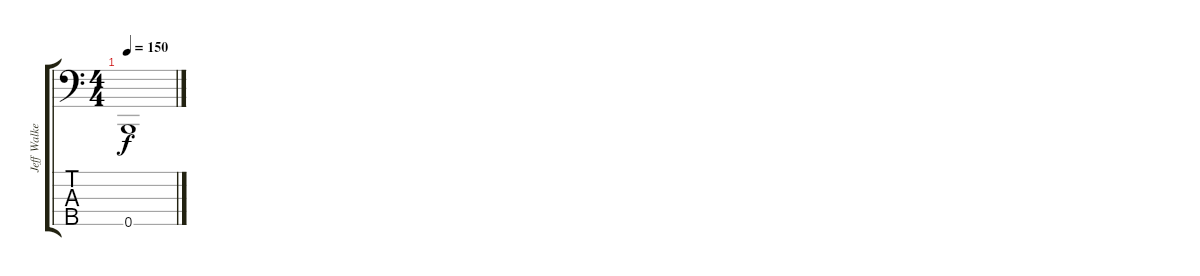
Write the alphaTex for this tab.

\track ("Jeff Walker (Bass)" "Jeff Walke") {instrument electricbasspick}
\staff {score tabs}
\tuning (G2 D2 A1 E1 B0) {hide}
\ts (4 4)
\tempo 150
\clef f4
\ks c
0.5.1{dy f}
